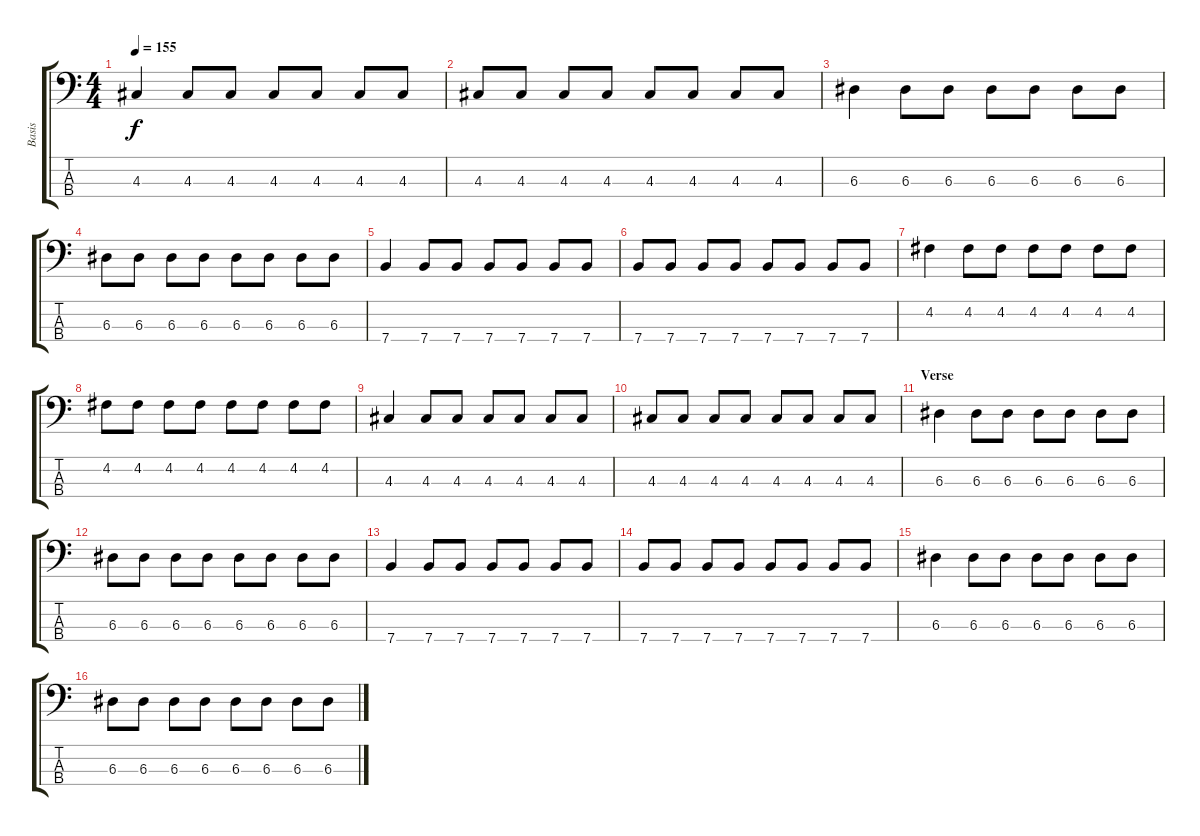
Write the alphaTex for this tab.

\track ("Basis" "Basis") {instrument electricbassfinger}
\staff {score tabs}
\tuning (G2 D2 A1 E1) {hide}
\ts (4 4)
\tempo 155
\clef f4
\ks c
4.3.4{dy f} 4.3.8 4.3.8 4.3.8 4.3.8 4.3.8 4.3.8 |
4.3.8 4.3.8 4.3.8 4.3.8 4.3.8 4.3.8 4.3.8 4.3.8 |
\section ("" "")
6.3.4 6.3.8 6.3.8 6.3.8 6.3.8 6.3.8 6.3.8 |
6.3.8 6.3.8 6.3.8 6.3.8 6.3.8 6.3.8 6.3.8 6.3.8 |
7.4.4 7.4.8 7.4.8 7.4.8 7.4.8 7.4.8 7.4.8 |
7.4.8 7.4.8 7.4.8 7.4.8 7.4.8 7.4.8 7.4.8 7.4.8 |
4.2.4 4.2.8 4.2.8 4.2.8 4.2.8 4.2.8 4.2.8 |
4.2.8 4.2.8 4.2.8 4.2.8 4.2.8 4.2.8 4.2.8 4.2.8 |
4.3.4 4.3.8 4.3.8 4.3.8 4.3.8 4.3.8 4.3.8 |
4.3.8 4.3.8 4.3.8 4.3.8 4.3.8 4.3.8 4.3.8 4.3.8 |
\section ("" "Verse")
6.3.4 6.3.8 6.3.8 6.3.8 6.3.8 6.3.8 6.3.8 |
6.3.8 6.3.8 6.3.8 6.3.8 6.3.8 6.3.8 6.3.8 6.3.8 |
7.4.4 7.4.8 7.4.8 7.4.8 7.4.8 7.4.8 7.4.8 |
7.4.8 7.4.8 7.4.8 7.4.8 7.4.8 7.4.8 7.4.8 7.4.8 |
6.3.4 6.3.8 6.3.8 6.3.8 6.3.8 6.3.8 6.3.8 |
6.3.8 6.3.8 6.3.8 6.3.8 6.3.8 6.3.8 6.3.8 6.3.8
